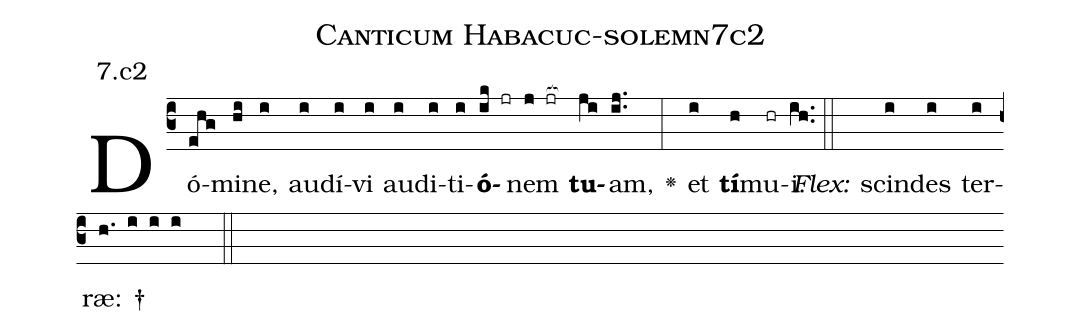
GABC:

name: Canticum Habacuc-solemn7c2;
annotation: 7.c2;
%%
(c3)Dó(ehg)mi(hi)ne,(i) au(i)dí(i)vi(i) au(i)di(i)ti(i)<b>ó</b>(ik jr)nem(j jr[ocb:1{]) <b>tu</b>(ji[ocb:0}])am,(ij..) <v>\greheightstar</v>(:) et(i) <b>tí</b>(h)mu(hr)i.(ih..) (::)
<i>Flex:</i>()  scin(i)des(i) ter(i)ræ: †(h. i i i  ::)

%E(i) u(i) o(j) u(i) a(h) e.(ih..) (::)
